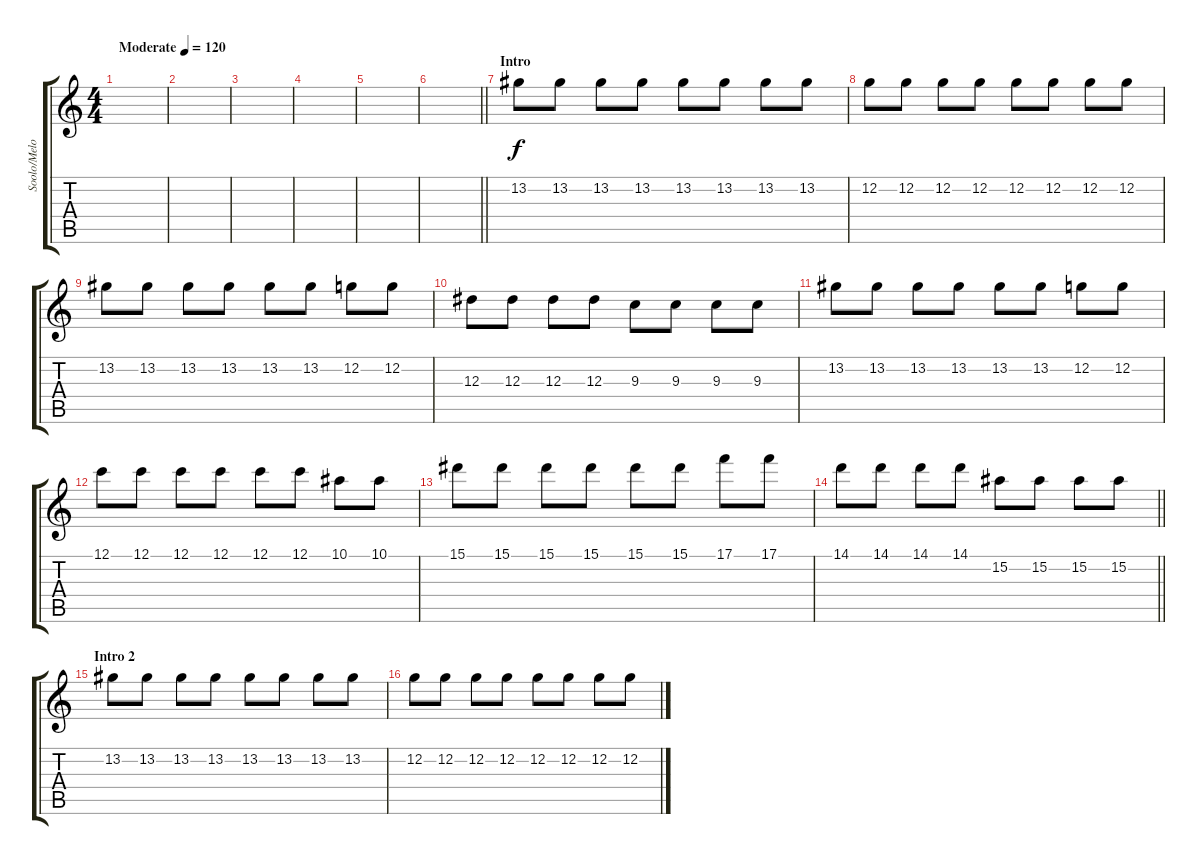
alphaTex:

\track ("Soolo/Melodia Särö" "Soolo/Melo") {instrument distortionguitar}
\staff {score tabs}
\tuning (C4 G3 Eb3 Bb2 F2 C2) {hide}
\ts (4 4)
\tempo (120 "Moderate")
\clef g2
\ks c
|
|
|
|
|
\barLineRight lightlight
|
\section ("" "Intro")
13.2.8 13.2.8 13.2.8 13.2.8 13.2.8 13.2.8 13.2.8 13.2.8 |
12.2.8 12.2.8 12.2.8 12.2.8 12.2.8 12.2.8 12.2.8 12.2.8 |
13.2.8 13.2.8 13.2.8 13.2.8 13.2.8 13.2.8 12.2.8 12.2.8 |
12.3.8 12.3.8 12.3.8 12.3.8 9.3.8 9.3.8 9.3.8 9.3.8 |
13.2.8 13.2.8 13.2.8 13.2.8 13.2.8 13.2.8 12.2.8 12.2.8 |
12.1.8 12.1.8 12.1.8 12.1.8 12.1.8 12.1.8 10.1.8 10.1.8 |
15.1.8 15.1.8 15.1.8 15.1.8 15.1.8 15.1.8 17.1.8 17.1.8 |
\barLineRight lightlight
14.1.8 14.1.8 14.1.8 14.1.8 15.2.8 15.2.8 15.2.8 15.2.8 |
\section ("" "Intro 2")
13.2.8 13.2.8 13.2.8 13.2.8 13.2.8 13.2.8 13.2.8 13.2.8 |
12.2.8 12.2.8 12.2.8 12.2.8 12.2.8 12.2.8 12.2.8 12.2.8
